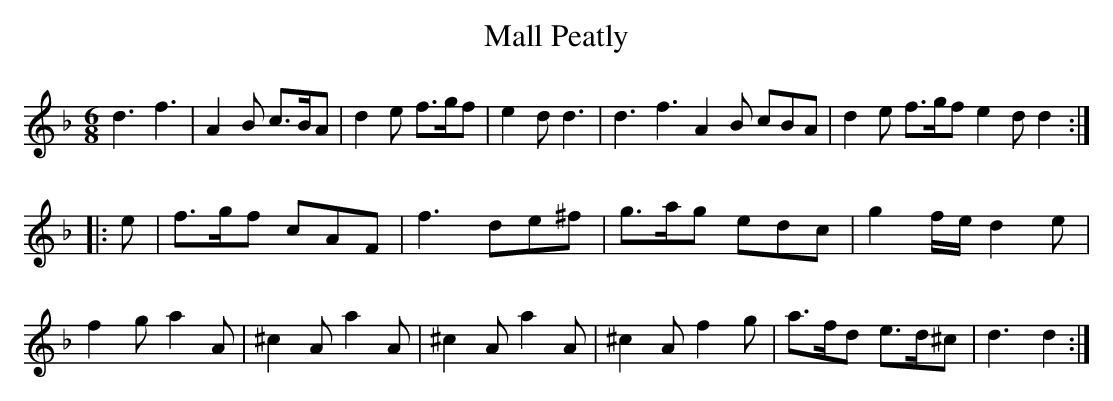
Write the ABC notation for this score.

X:1
T:Mall Peatly
M:6/8
L:1/8
K:F
d3 f3 | A2 B c>BA| d2 e f>gf| e2 d d3| d3 f3 A2 B cBA| d2 e f>gf e2 d d2 :|
|: e|f>gf cAF| f3 de^f| g>ag edc| g2 f/2e/2 d2 e| f2 g a2 A |^c2 A a2 A| ^c2 A a2 A |^c2 A f2 g| a>fd e>d^c| d3 d2:|
